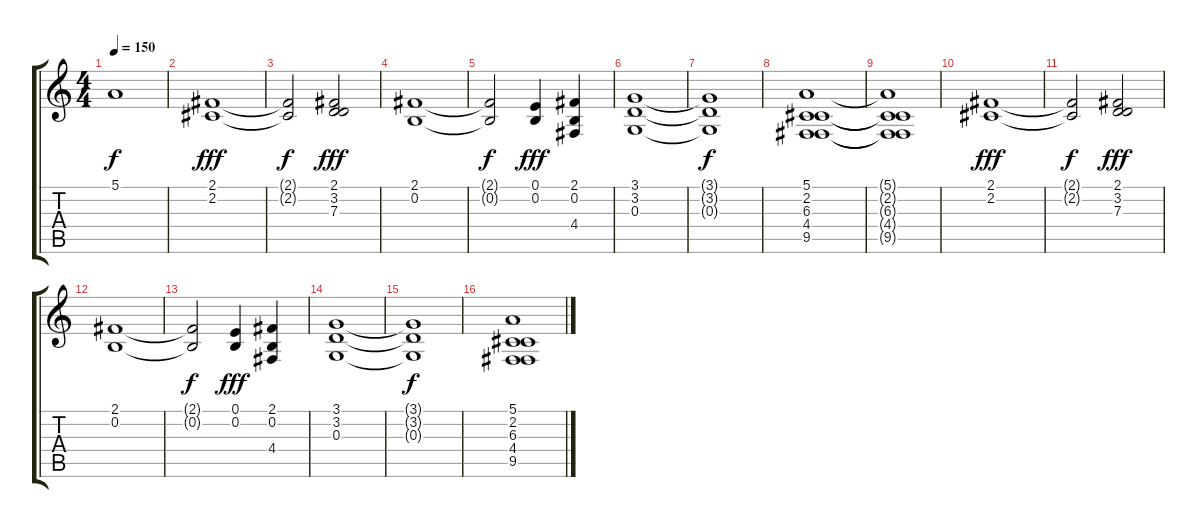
\track "" {instrument stringensemble2}
\staff {score tabs}
\tuning (E4 B3 G3 D3 A2 E2) {hide}
\ts (4 4)
\tempo 150
\clef g2
\ks c
5.1{t}.1{dy f} |
(2.1 2.2).1{dy fff} |
(2.1{t} 2.2{t}).2{dy f} (2.1 3.2 7.3).2{dy fff} |
(2.1 0.2).1 |
(2.1{t} 0.2{t}).2{dy f} (0.1 0.2).4{dy fff} (2.1 0.2 4.4).4 |
(3.1 3.2 0.3).1 |
(3.1{t} 3.2{t} 0.3{t}).1{dy f} |
(5.1 2.2 6.3 4.4 9.5).1 |
(5.1{t} 2.2{t} 6.3{t} 4.4{t} 9.5{t}).1 |
(2.1 2.2).1{dy fff} |
(2.1{t} 2.2{t}).2{dy f} (2.1 3.2 7.3).2{dy fff} |
(2.1 0.2).1 |
(2.1{t} 0.2{t}).2{dy f} (0.1 0.2).4{dy fff} (2.1 0.2 4.4).4 |
(3.1 3.2 0.3).1 |
(3.1{t} 3.2{t} 0.3{t}).1{dy f} |
(5.1 2.2 6.3 4.4 9.5).1
